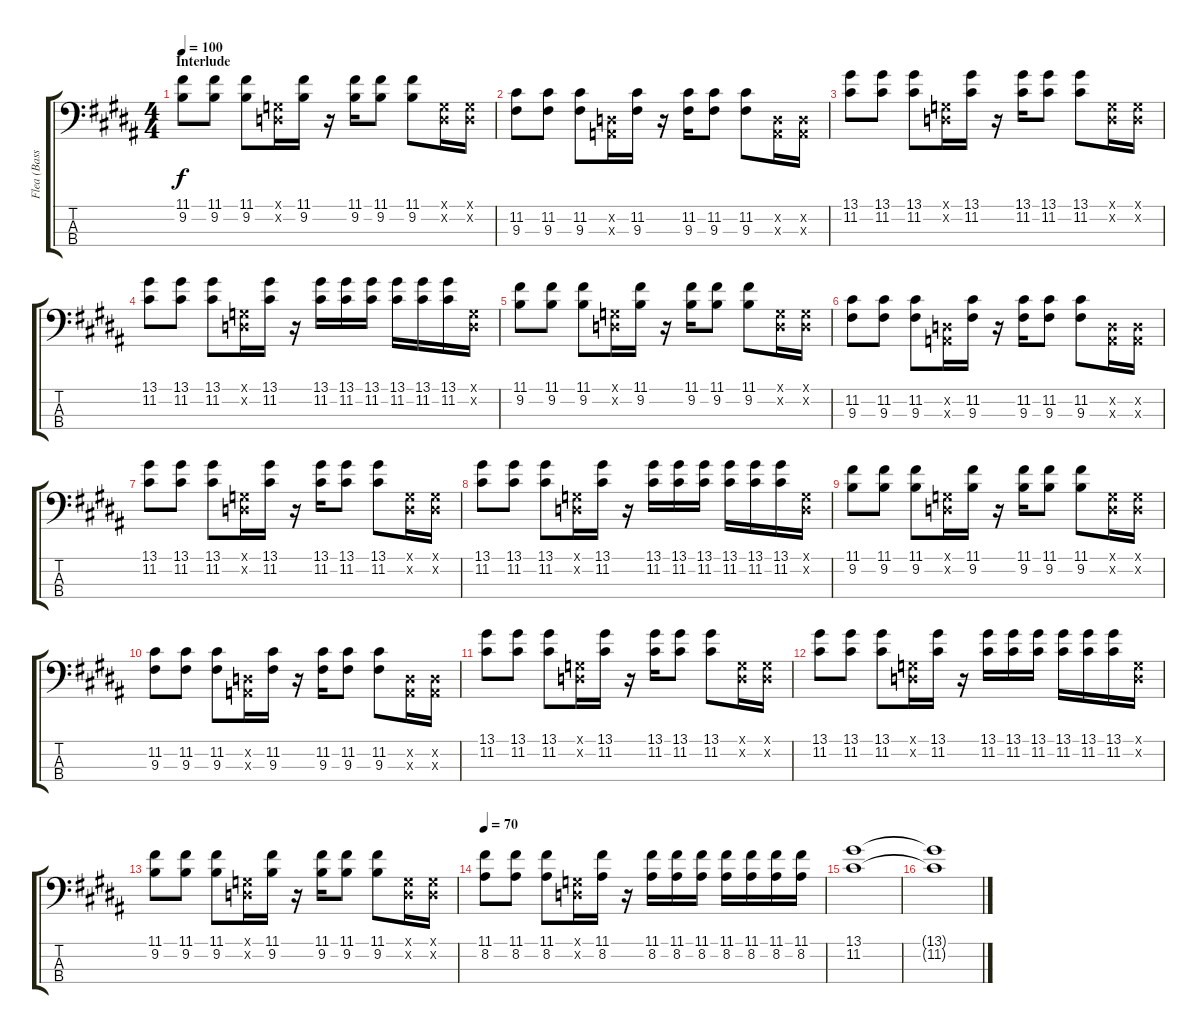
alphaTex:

\track ("Flea (Bass)" "Flea (Bass") {instrument electricbassfinger bank 255}
\staff {score tabs}
\tuning (G2 D2 A1 E1) {hide}
\ts (4 4)
\section ("" "Interlude")
\tempo 100
\clef f4
\ks b
(11.1 9.2).8{dy f} (11.1 9.2).8 (11.1 9.2).8 (0.1{x} 0.2{x}).16 (11.1 9.2).16 r.16 (11.1 9.2).16 (11.1 9.2).8 (11.1 9.2).8 (0.1{x} 0.2{x}).16 (0.1{x} 0.2{x}).16 |
(11.2 9.3).8 (11.2 9.3).8 (11.2 9.3).8 (0.2{x} 0.3{x}).16 (11.2 9.3).16 r.16 (11.2 9.3).16 (11.2 9.3).8 (11.2 9.3).8 (0.2{x} 0.3{x}).16 (0.2{x} 0.3{x}).16 |
(13.1 11.2).8 (13.1 11.2).8 (13.1 11.2).8 (0.1{x} 0.2{x}).16 (13.1 11.2).16 r.16 (13.1 11.2).16 (13.1 11.2).8 (13.1 11.2).8 (0.1{x} 0.2{x}).16 (0.1{x} 0.2{x}).16 |
(13.1 11.2).8 (13.1 11.2).8 (13.1 11.2).8 (0.1{x} 0.2{x}).16 (13.1 11.2).16 r.16 (13.1 11.2).16 (13.1 11.2).16 (13.1 11.2).16 (13.1 11.2).16 (13.1 11.2).16 (13.1 11.2).16 (0.1{x} 0.2{x}).16 |
(11.1 9.2).8 (11.1 9.2).8 (11.1 9.2).8 (0.1{x} 0.2{x}).16 (11.1 9.2).16 r.16 (11.1 9.2).16 (11.1 9.2).8 (11.1 9.2).8 (0.1{x} 0.2{x}).16 (0.1{x} 0.2{x}).16 |
(11.2 9.3).8 (11.2 9.3).8 (11.2 9.3).8 (0.2{x} 0.3{x}).16 (11.2 9.3).16 r.16 (11.2 9.3).16 (11.2 9.3).8 (11.2 9.3).8 (0.2{x} 0.3{x}).16 (0.2{x} 0.3{x}).16 |
(13.1 11.2).8 (13.1 11.2).8 (13.1 11.2).8 (0.1{x} 0.2{x}).16 (13.1 11.2).16 r.16 (13.1 11.2).16 (13.1 11.2).8 (13.1 11.2).8 (0.1{x} 0.2{x}).16 (0.1{x} 0.2{x}).16 |
(13.1 11.2).8 (13.1 11.2).8 (13.1 11.2).8 (0.1{x} 0.2{x}).16 (13.1 11.2).16 r.16 (13.1 11.2).16 (13.1 11.2).16 (13.1 11.2).16 (13.1 11.2).16 (13.1 11.2).16 (13.1 11.2).16 (0.1{x} 0.2{x}).16 |
(11.1 9.2).8 (11.1 9.2).8 (11.1 9.2).8 (0.1{x} 0.2{x}).16 (11.1 9.2).16 r.16 (11.1 9.2).16 (11.1 9.2).8 (11.1 9.2).8 (0.1{x} 0.2{x}).16 (0.1{x} 0.2{x}).16 |
(11.2 9.3).8 (11.2 9.3).8 (11.2 9.3).8 (0.2{x} 0.3{x}).16 (11.2 9.3).16 r.16 (11.2 9.3).16 (11.2 9.3).8 (11.2 9.3).8 (0.2{x} 0.3{x}).16 (0.2{x} 0.3{x}).16 |
(13.1 11.2).8 (13.1 11.2).8 (13.1 11.2).8 (0.1{x} 0.2{x}).16 (13.1 11.2).16 r.16 (13.1 11.2).16 (13.1 11.2).8 (13.1 11.2).8 (0.1{x} 0.2{x}).16 (0.1{x} 0.2{x}).16 |
(13.1 11.2).8 (13.1 11.2).8 (13.1 11.2).8 (0.1{x} 0.2{x}).16 (13.1 11.2).16 r.16 (13.1 11.2).16 (13.1 11.2).16 (13.1 11.2).16 (13.1 11.2).16 (13.1 11.2).16 (13.1 11.2).16 (0.1{x} 0.2{x}).16 |
(11.1 9.2).8 (11.1 9.2).8 (11.1 9.2).8 (0.1{x} 0.2{x}).16 (11.1 9.2).16 r.16 (11.1 9.2).16 (11.1 9.2).8 (11.1 9.2).8 (0.1{x} 0.2{x}).16 (0.1{x} 0.2{x}).16 |
\tempo 70
(11.1 8.2).8 (11.1 8.2).8 (11.1 8.2).8 (0.1{x} 0.2{x}).16 (11.1 8.2).16 r.16 (11.1 8.2).16 (11.1 8.2).16 (11.1 8.2).16 (11.1 8.2).16 (11.1 8.2).16 (11.1 8.2).16 (11.1 8.2).16 |
(13.1 11.2).1 |
(13.1{t} 11.2{t}).1
